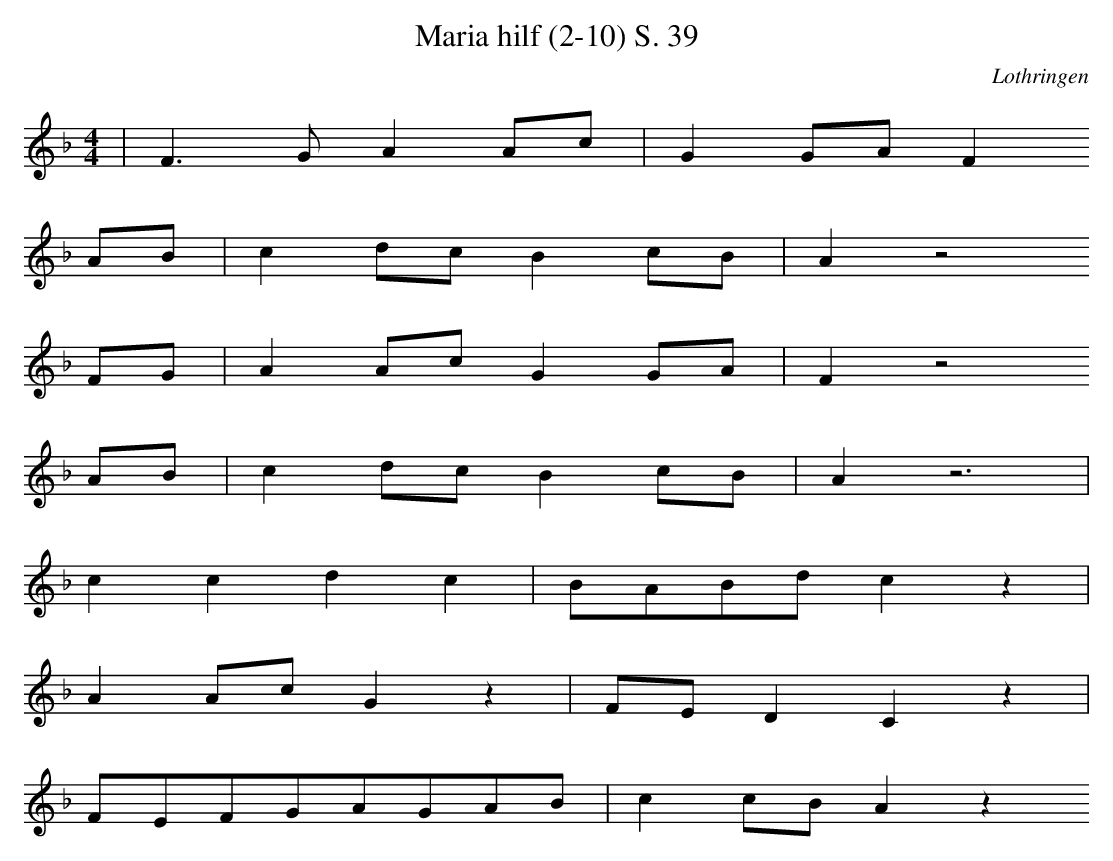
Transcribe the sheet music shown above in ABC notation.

X:1
T: Maria hilf (2-10) S. 39
O: Lothringen
M: 4/4
L: 1/8
K: F
 | F3GA2Ac | G2GAF2
AB | c2dcB2cB | A2z4
FG | A2AcG2GA | F2z4
AB | c2dcB2cB | A2z6 |
c2c2d2c2 | BABdc2z2 |
A2AcG2z2 | FED2C2z2 |
FEFGAGAB | c2cBA2z2
